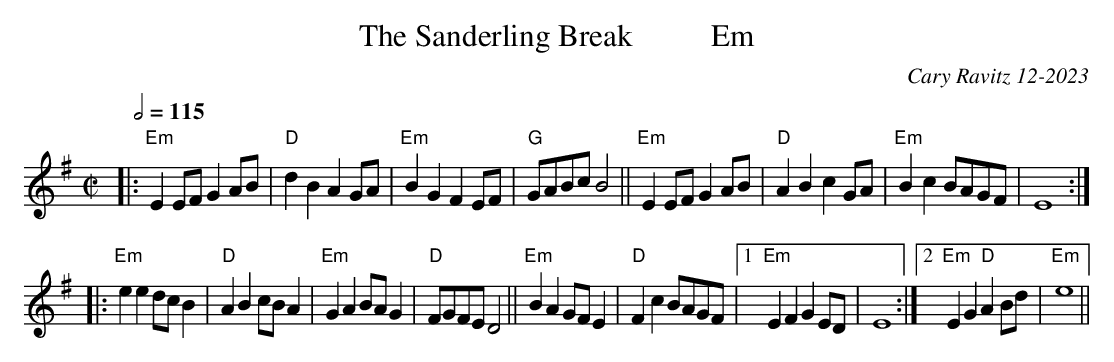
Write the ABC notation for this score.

X:1
T: The Sanderling Break          Em
C: Cary Ravitz 12-2023
M: C|
L: 1/8
Q: 1/2=115
K: Em
|: "Em"E2 EF G2 AB | "D"d2 B2 A2GA | "Em"B2 G2 F2 EF | "G"GABc B4 || "Em"E2 EF G2AB | "D"A2 B2 c2GA| "Em"B2 c2 BAGF | E8 :|
|: "Em"e2 e2 dcB2 | "D"A2 B2cBA2 | "Em"G2A2BAG2   | "D"FGFE D4 || "Em"B2A2 GFE2 | "D"F2c2 BAGF | [1"Em"E2F2 G2ED | E8 :| [2"Em"E2G2 "D"A2Bd | "Em"e8 ||
